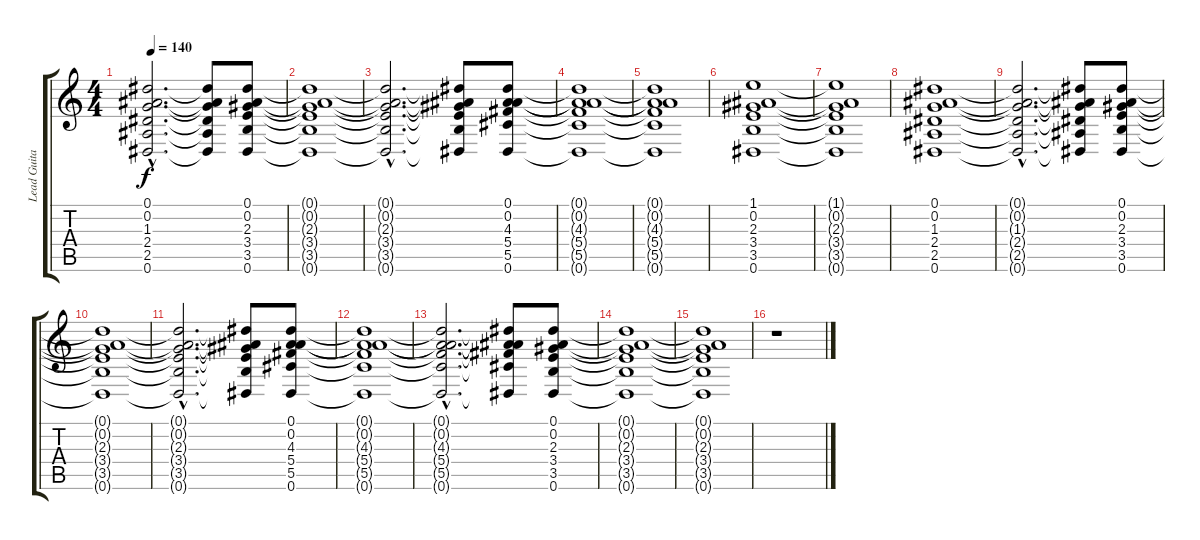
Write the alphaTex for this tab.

\track ("Lead Guitar" "Lead Guita") {instrument overdrivenguitar}
\staff {score tabs}
\tuning (Eb4 Bb3 Gb3 Db3 Ab2 Eb2) {hide}
\ts (4 4)
\tempo 140
\clef g2
\ks c
(0.1{hac t} 0.2{hac t} 1.3{hac t} 2.4{hac t} 2.5{hac t} 0.6{hac t}).2{d dy f} (0.1{t} 0.2{t} 1.3{t} 2.4{t} 2.5{t} 0.6{t}).8 (0.1 0.2 2.3 3.4 3.5 0.6).8 |
(0.1{t} 0.2{t} 2.3{t} 3.4{t} 3.5{t} 0.6{t}).1 |
(0.1{hac t} 0.2{hac t} 2.3{hac t} 3.4{hac t} 3.5{hac t} 0.6{hac t}).2{d} (0.1{t} 0.2{t} 2.3{t} 3.4{t} 3.5{t} 0.6{t}).8 (0.1 0.2 4.3 5.4 5.5 0.6).8 |
(0.1{t} 0.2{t} 4.3{t} 5.4{t} 5.5{t} 0.6{t}).1 |
(0.1{t} 0.2{t} 4.3{t} 5.4{t} 5.5{t} 0.6{t}).1 |
(1.1 0.2 2.3 3.4 3.5 0.6).1 |
(1.1{t} 0.2{t} 2.3{t} 3.4{t} 3.5{t} 0.6{t}).1 |
(0.1 0.2 1.3 2.4 2.5 0.6).1 |
(0.1{hac t} 0.2{hac t} 1.3{hac t} 2.4{hac t} 2.5{hac t} 0.6{hac t}).2{d} (0.1{t} 0.2{t} 1.3{t} 2.4{t} 2.5{t} 0.6{t}).8 (0.1 0.2 2.3 3.4 3.5 0.6).8 |
(0.1{t} 0.2{t} 2.3{t} 3.4{t} 3.5{t} 0.6{t}).1 |
(0.1{hac t} 0.2{hac t} 2.3{hac t} 3.4{hac t} 3.5{hac t} 0.6{hac t}).2{d} (0.1{t} 0.2{t} 2.3{t} 3.4{t} 3.5{t} 0.6{t}).8 (0.1 0.2 4.3 5.4 5.5 0.6).8 |
(0.1{t} 0.2{t} 4.3{t} 5.4{t} 5.5{t} 0.6{t}).1 |
(0.1{hac t} 0.2{hac t} 4.3{hac t} 5.4{hac t} 5.5{hac t} 0.6{hac t}).2{d} (0.1{t} 0.2{t} 4.3{t} 5.4{t} 5.5{t} 0.6{t}).8 (0.1 0.2 2.3 3.4 3.5 0.6).8 |
(0.1{t} 0.2{t} 2.3{t} 3.4{t} 3.5{t} 0.6{t}).1 |
(0.1{t} 0.2{t} 2.3{t} 3.4{t} 3.5{t} 0.6{t}).1 |
r.1
